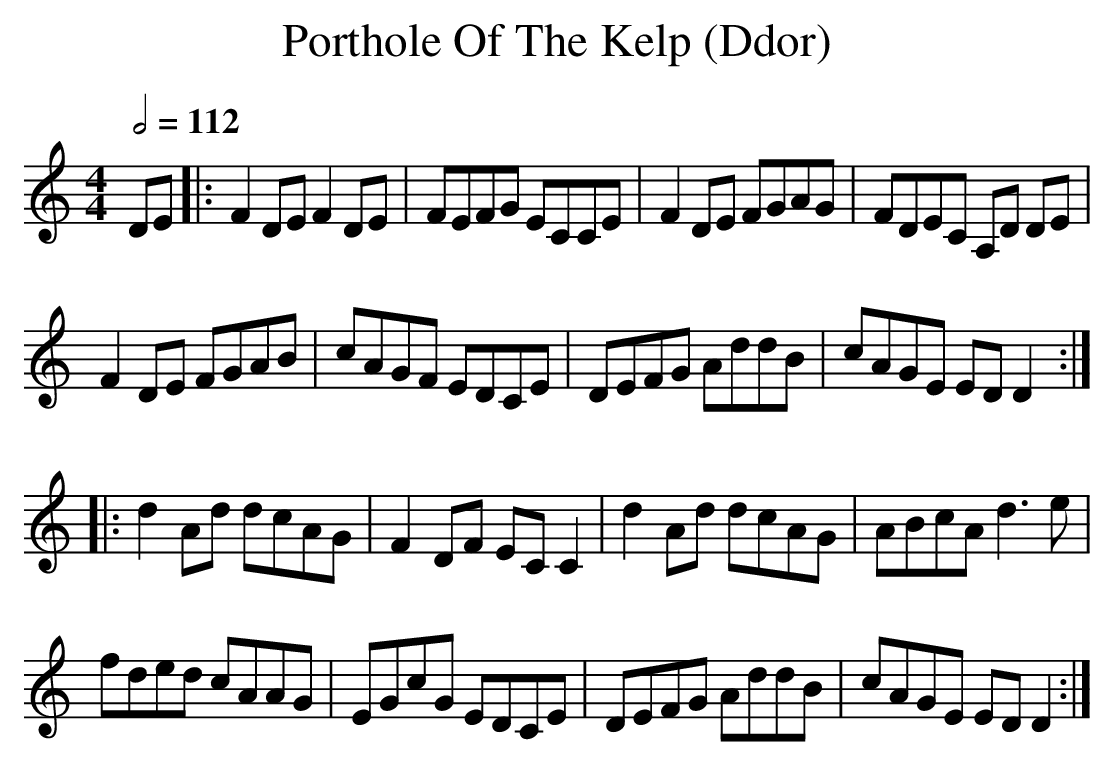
X:1
T:Porthole Of The Kelp (Ddor)
Q:1/2=112
M:4/4
L:1/8
K:Ddor
DE|:F2DE F2DE|FEFG ECCE|F2DE FGAG|FDEC A,D DE|
F2DE FGAB|cAGF EDCE|DEFG AddB|cAGE EDD2:|
|:d2Ad dcAG|F2DF ECC2|d2Ad dcAG|ABcA d3e|
fded cAAG|EGcG EDCE|DEFG AddB|cAGE EDD2:|
